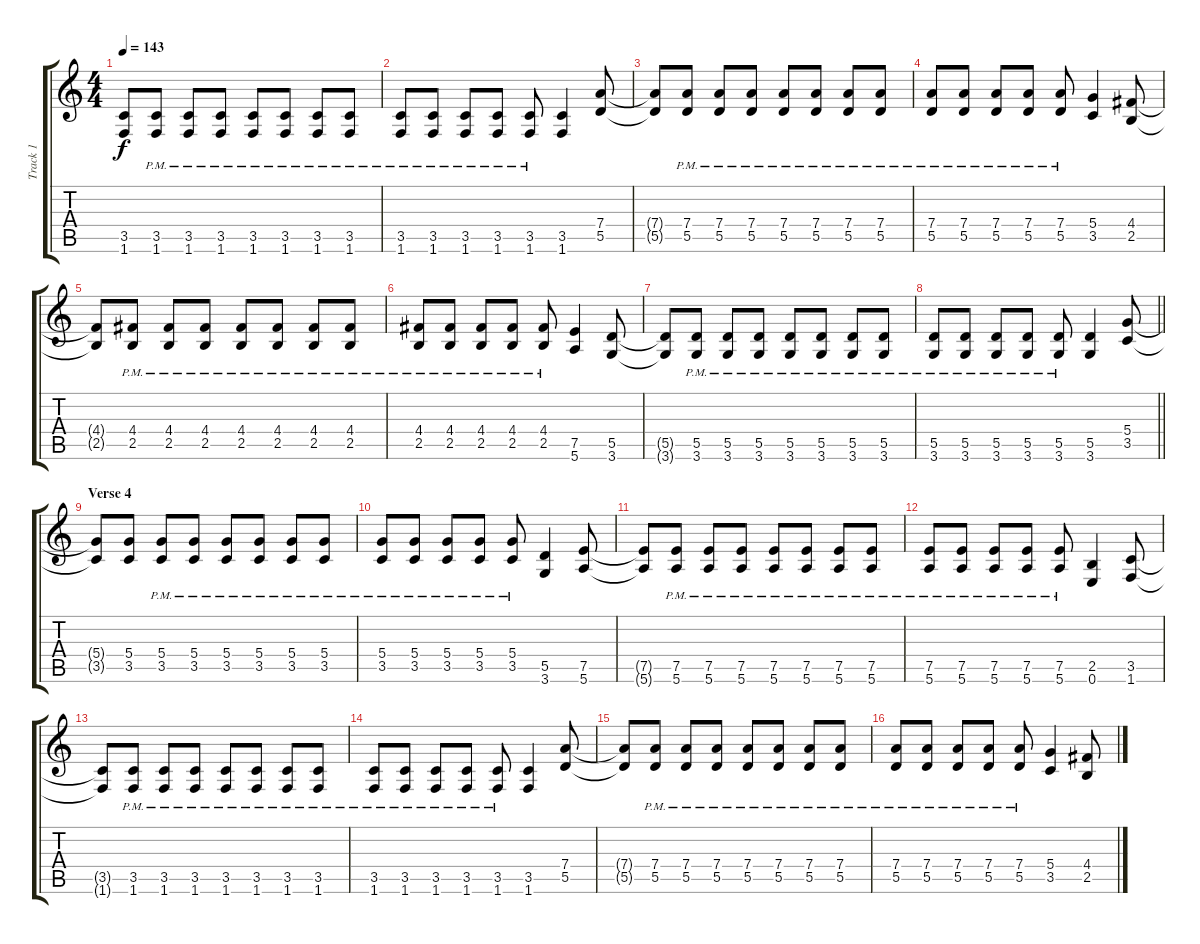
\track ("Track 1" "Track 1") {instrument overdrivenguitar}
\staff {score tabs}
\tuning (E4 B3 G3 D3 A2 E2) {hide}
\ts (4 4)
\tempo 143
\clef g2
\ks c
(3.5{t} 1.6{t}).8{dy f} (3.5{pm} 1.6{pm}).8 (3.5{pm} 1.6{pm}).8 (3.5{pm} 1.6{pm}).8 (3.5{pm} 1.6{pm}).8 (3.5{pm} 1.6{pm}).8 (3.5{pm} 1.6{pm}).8 (3.5{pm} 1.6{pm}).8 |
(3.5{pm} 1.6{pm}).8 (3.5{pm} 1.6{pm}).8 (3.5{pm} 1.6{pm}).8 (3.5{pm} 1.6{pm}).8 (3.5{pm} 1.6{pm}).8 (3.5 1.6).4 (7.4 5.5).8 |
(7.4{t} 5.5{t}).8 (7.4{pm} 5.5{pm}).8 (7.4{pm} 5.5{pm}).8 (7.4{pm} 5.5{pm}).8 (7.4{pm} 5.5{pm}).8 (7.4{pm} 5.5{pm}).8 (7.4{pm} 5.5{pm}).8 (7.4{pm} 5.5{pm}).8 |
(7.4{pm} 5.5{pm}).8 (7.4{pm} 5.5{pm}).8 (7.4{pm} 5.5{pm}).8 (7.4{pm} 5.5{pm}).8 (7.4{pm} 5.5{pm}).8 (5.4 3.5).4 (4.4 2.5).8 |
(4.4{t} 2.5{t}).8 (4.4{pm} 2.5{pm}).8 (4.4{pm} 2.5{pm}).8 (4.4{pm} 2.5{pm}).8 (4.4{pm} 2.5{pm}).8 (4.4{pm} 2.5{pm}).8 (4.4{pm} 2.5{pm}).8 (4.4{pm} 2.5{pm}).8 |
(4.4{pm} 2.5{pm}).8 (4.4{pm} 2.5{pm}).8 (4.4{pm} 2.5{pm}).8 (4.4{pm} 2.5{pm}).8 (4.4{pm} 2.5{pm}).8 (7.5 5.6).4 (5.5 3.6).8 |
(5.5{t} 3.6{t}).8 (5.5{pm} 3.6{pm}).8 (5.5{pm} 3.6{pm}).8 (5.5{pm} 3.6{pm}).8 (5.5{pm} 3.6{pm}).8 (5.5{pm} 3.6{pm}).8 (5.5{pm} 3.6{pm}).8 (5.5{pm} 3.6{pm}).8 |
\barLineRight lightlight
(5.5{pm} 3.6{pm}).8 (5.5{pm} 3.6{pm}).8 (5.5{pm} 3.6{pm}).8 (5.5{pm} 3.6{pm}).8 (5.5{pm} 3.6{pm}).8 (5.5 3.6).4 (5.4 3.5).8 |
\section ("" "Verse 4")
(5.4{t} 3.5{t}).8 (5.4 3.5).8 (5.4{pm} 3.5{pm}).8 (5.4{pm} 3.5{pm}).8 (5.4{pm} 3.5{pm}).8 (5.4{pm} 3.5{pm}).8 (5.4{pm} 3.5{pm}).8 (5.4{pm} 3.5{pm}).8 |
(5.4{pm} 3.5{pm}).8 (5.4{pm} 3.5{pm}).8 (5.4{pm} 3.5{pm}).8 (5.4{pm} 3.5{pm}).8 (5.4{pm} 3.5{pm}).8 (5.5 3.6).4 (7.5 5.6).8 |
(7.5{t} 5.6{t}).8 (7.5{pm} 5.6{pm}).8 (7.5{pm} 5.6{pm}).8 (7.5{pm} 5.6{pm}).8 (7.5{pm} 5.6{pm}).8 (7.5{pm} 5.6{pm}).8 (7.5{pm} 5.6{pm}).8 (7.5{pm} 5.6{pm}).8 |
(7.5{pm} 5.6{pm}).8 (7.5{pm} 5.6{pm}).8 (7.5{pm} 5.6{pm}).8 (7.5{pm} 5.6{pm}).8 (7.5{pm} 5.6{pm}).8 (2.5 0.6).4 (3.5 1.6).8 |
(3.5{t} 1.6{t}).8 (3.5{pm} 1.6{pm}).8 (3.5{pm} 1.6{pm}).8 (3.5{pm} 1.6{pm}).8 (3.5{pm} 1.6{pm}).8 (3.5{pm} 1.6{pm}).8 (3.5{pm} 1.6{pm}).8 (3.5{pm} 1.6{pm}).8 |
(3.5{pm} 1.6{pm}).8 (3.5{pm} 1.6{pm}).8 (3.5{pm} 1.6{pm}).8 (3.5{pm} 1.6{pm}).8 (3.5{pm} 1.6{pm}).8 (3.5 1.6).4 (7.4 5.5).8 |
(7.4{t} 5.5{t}).8 (7.4{pm} 5.5{pm}).8 (7.4{pm} 5.5{pm}).8 (7.4{pm} 5.5{pm}).8 (7.4{pm} 5.5{pm}).8 (7.4{pm} 5.5{pm}).8 (7.4{pm} 5.5{pm}).8 (7.4{pm} 5.5{pm}).8 |
(7.4{pm} 5.5{pm}).8 (7.4{pm} 5.5{pm}).8 (7.4{pm} 5.5{pm}).8 (7.4{pm} 5.5{pm}).8 (7.4{pm} 5.5{pm}).8 (5.4 3.5).4 (4.4 2.5).8
